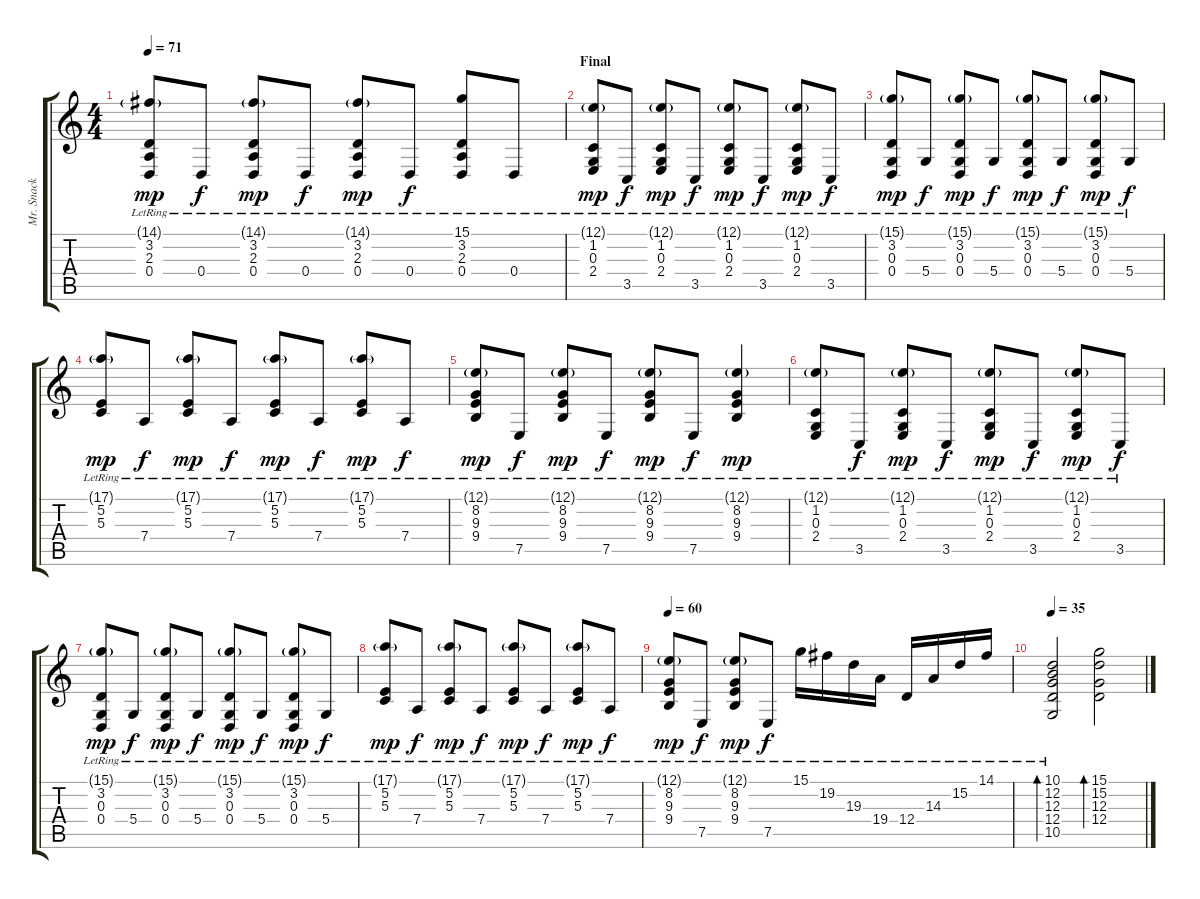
\track ("Mr. Snack" "Mr. Snack") {instrument acousticgrandpiano}
\staff {score tabs}
\tuning (E4 B3 G3 D3 A2 E2) {hide}
\ts (4 4)
\tempo 71
\clef g2
\ks c
(14.1{g lr} 3.2{lr} 2.3{lr} 0.4{lr}).8{dy mp} 0.4{lr}.8{dy f} (14.1{g lr} 3.2{lr} 2.3{lr} 0.4{lr}).8{dy mp} 0.4{lr}.8{dy f} (14.1{g lr} 3.2{lr} 2.3{lr} 0.4{lr}).8{dy mp} 0.4{lr}.8{dy f} (15.1{lr} 3.2{lr} 2.3{lr} 0.4{lr}).8 0.4{lr}.8 |
\section ("" "Final")
(12.1{g lr} 1.2{lr} 0.3{lr} 2.4{lr}).8{dy mp} 3.5{lr}.8{dy f} (12.1{g lr} 1.2{lr} 0.3{lr} 2.4{lr}).8{dy mp} 3.5{lr}.8{dy f} (12.1{g lr} 1.2{lr} 0.3{lr} 2.4{lr}).8{dy mp} 3.5{lr}.8{dy f} (12.1{g lr} 1.2{lr} 0.3{lr} 2.4{lr}).8{dy mp} 3.5{lr}.8{dy f} |
(15.1{g lr} 3.2{lr} 0.3{lr} 0.4{lr}).8{dy mp} 5.4{lr}.8{dy f} (15.1{g lr} 3.2{lr} 0.3{lr} 0.4{lr}).8{dy mp} 5.4{lr}.8{dy f} (15.1{g lr} 3.2{lr} 0.3{lr} 0.4{lr}).8{dy mp} 5.4{lr}.8{dy f} (15.1{g lr} 3.2{lr} 0.3{lr} 0.4{lr}).8{dy mp} 5.4{lr}.8{dy f} |
(17.1{g lr} 5.2{lr} 5.3{lr}).8{dy mp} 7.4{lr}.8{dy f} (17.1{g lr} 5.2{lr} 5.3{lr}).8{dy mp} 7.4{lr}.8{dy f} (17.1{g lr} 5.2{lr} 5.3{lr}).8{dy mp} 7.4{lr}.8{dy f} (17.1{g lr} 5.2{lr} 5.3{lr}).8{dy mp} 7.4{lr}.8{dy f} |
(12.1{g lr} 8.2{lr} 9.3{lr} 9.4{lr}).8{dy mp} 7.5{lr}.8{dy f} (12.1{g lr} 8.2{lr} 9.3{lr} 9.4{lr}).8{dy mp} 7.5{lr}.8{dy f} (12.1{g lr} 8.2{lr} 9.3{lr} 9.4{lr}).8{dy mp} 7.5{lr}.8{dy f} (12.1{g} 8.2{lr} 9.3{lr} 9.4{lr}).4{dy mp} |
(12.1{g lr} 1.2{lr} 0.3{lr} 2.4{lr}).8 3.5{lr}.8{dy f} (12.1{g lr} 1.2{lr} 0.3{lr} 2.4{lr}).8{dy mp} 3.5{lr}.8{dy f} (12.1{g lr} 1.2{lr} 0.3{lr} 2.4{lr}).8{dy mp} 3.5{lr}.8{dy f} (12.1{g lr} 1.2{lr} 0.3{lr} 2.4{lr}).8{dy mp} 3.5{lr}.8{dy f} |
(15.1{g lr} 3.2{lr} 0.3{lr} 0.4{lr}).8{dy mp} 5.4{lr}.8{dy f} (15.1{g lr} 3.2{lr} 0.3{lr} 0.4{lr}).8{dy mp} 5.4{lr}.8{dy f} (15.1{g lr} 3.2{lr} 0.3{lr} 0.4{lr}).8{dy mp} 5.4{lr}.8{dy f} (15.1{g lr} 3.2{lr} 0.3{lr} 0.4{lr}).8{dy mp} 5.4{lr}.8{dy f} |
(17.1{g lr} 5.2{lr} 5.3{lr}).8{dy mp} 7.4{lr}.8{dy f} (17.1{g lr} 5.2{lr} 5.3{lr}).8{dy mp} 7.4{lr}.8{dy f} (17.1{g lr} 5.2{lr} 5.3{lr}).8{dy mp} 7.4{lr}.8{dy f} (17.1{g lr} 5.2{lr} 5.3{lr}).8{dy mp} 7.4{lr}.8{dy f} |
\tempo 60
(12.1{g lr} 8.2{lr} 9.3{lr} 9.4{lr}).8{dy mp} 7.5{lr}.8{dy f} (12.1{g lr} 8.2{lr} 9.3{lr} 9.4{lr}).8{dy mp} 7.5{lr}.8{dy f} 15.1{lr}.16 19.2{lr}.16 19.3{lr}.16 19.4{lr}.16 12.4{lr}.16 14.3{lr}.16 15.2{lr}.16 14.1{lr}.16 |
\tempo 35
(10.1 12.2{lr} 12.3{lr} 12.4{lr} 10.5{lr}).2{bd 480 instrument acousticgrandpiano} (15.1 15.2 12.3 12.4).2{bd 30}
